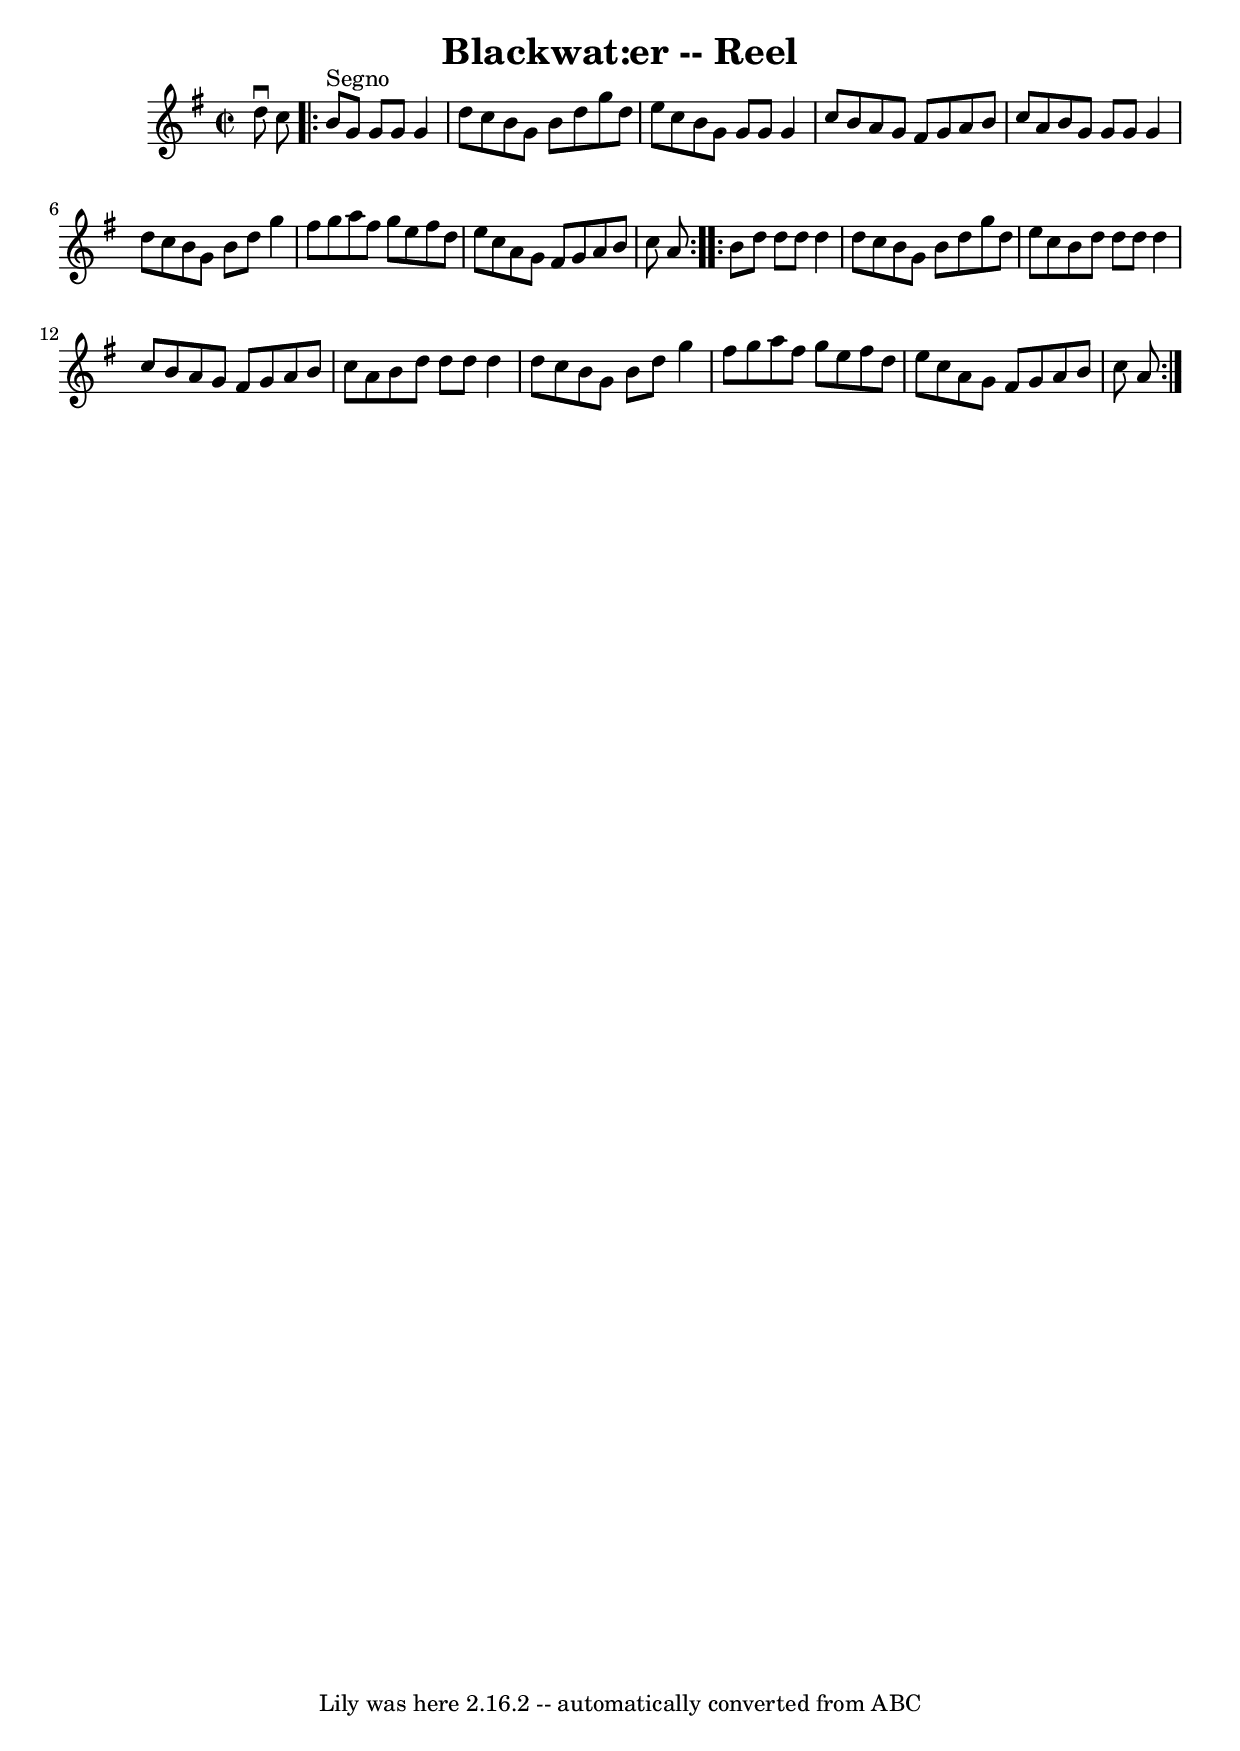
\version "2.16.2"
\include "Mammoth.ily"
\header {
  %% book = "Ryan's Mammoth Collection"
  crossRefNumber = "1"
  footnotes = ""
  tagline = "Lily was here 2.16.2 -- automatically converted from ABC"
  title = "Blackwat:er -- Reel"

}
voicedefault =  {


  \override Staff.TimeSignature #'style = #'C
  \time 2/2 
  \key g \major d''8^\downbow c''8    
  \repeat volta 2 {
    b'8 
    ^"Segno" g'8 g'8 g'8 g'4 d''8 c''8  |
    b'8 g'8    
    b'8 d''8 g''8 d''8 e''8 c''8  |
    b'8 g'8 g'8    
    g'8 g'4 c''8 b'8  |
    a'8 g'8 fis'8 g'8 a'8 b'8  
    c''8 a'8  |
    b'8 g'8 g'8 g'8 g'4 d''8 c''8  
    |
    b'8 g'8 b'8 d''8 g''4 fis''8 g''8  |
    a''8 
    fis''8 g''8 e''8 fis''8 d''8 e''8 c''8  |
    a'8    
    g'8 fis'8 g'8 a'8 b'8 c''8 a'8  
  } 
  \repeat volta 2 {
    b'8   
    d''8 d''8 d''8 d''4 d''8 c''8  |
    b'8 g'8 b'8    
    d''8 g''8 d''8 e''8 c''8  |
    b'8 d''8 d''8 d''8    
    d''4 c''8 b'8  |
    a'8 g'8 fis'8 g'8 a'8 b'8    
    c''8 a'8  |
    b'8 d''8 d''8 d''8 d''4 d''8 c''8  
    |
    b'8 g'8 b'8 d''8 g''4 fis''8 g''8  |
    a''8 
    fis''8 g''8 e''8 fis''8 d''8 e''8 c''8  |
    a'8    
    g'8 fis'8 g'8 a'8 b'8 c''8 a'8    
  }   

}

\score{
  <<

    \context Staff="default"
    {
      \voicedefault 
      
    }

  >>
  \layout {
    
  }
  \midi {
  }

}
